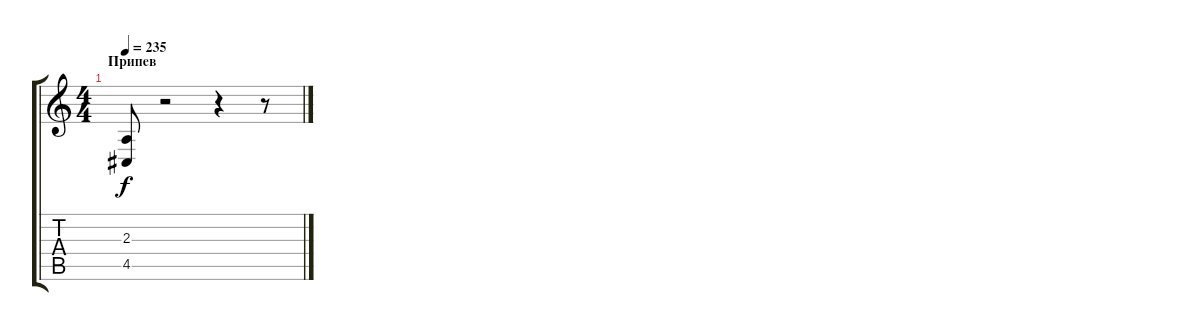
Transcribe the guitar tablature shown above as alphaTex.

\track "" {instrument acousticgrandpiano}
\staff {score tabs}
\tuning (E4 B3 G3 D3 A2 E2) {hide}
\ts (4 4)
\section ("" "Припев")
\tempo 235
\clef g2
\ks c
(2.3 4.5).8{dy f} r.2 r.4 r.8
